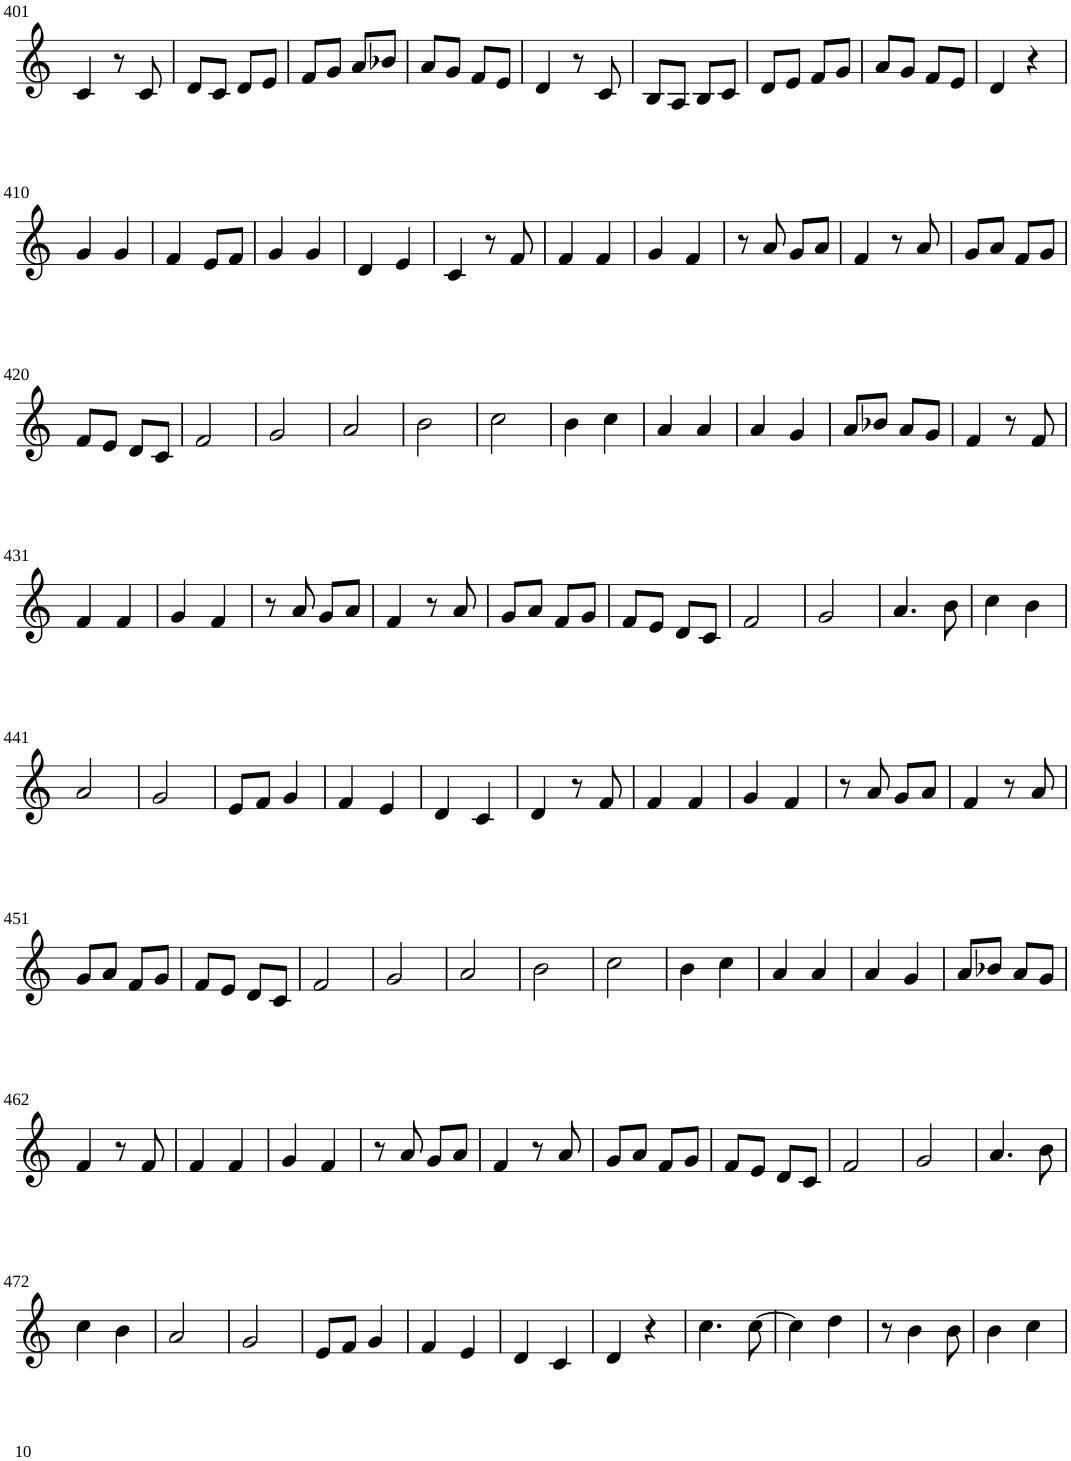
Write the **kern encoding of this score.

**kern
*part1
*staff1
*I"Violin
!!LO:PB:g=z
*clefG2
*k[]
*M2/4
=401
4c/
8r
8c/
=402
8d/L
8c/J
8d/L
8e/J
=403
8f/L
8g/J
8a/L
8b-X/J
=404
8a/L
8g/J
8f/L
8e/J
=405
4d/
8r
8c/
=406
8B/L
8A/J
8B/L
8c/J
=407
8d/L
8e/J
8f/L
8g/J
=408
8a/L
8g/J
8f/L
8e/J
=409
4d/
4r
!!LO:LB:g=z
=410
4g/
4g/
=411
4f/
8e/L
8f/J
=412
4g/
4g/
=413
4d/
4e/
=414
4c/
8r
8f/
=415
4f/
4f/
=416
4g/
4f/
=417
8r
8a/
8g/L
8a/J
=418
4f/
8r
8a/
=419
8g/L
8a/J
8f/L
8g/J
!!LO:LB:g=z
=420
8f/L
8e/J
8d/L
8c/J
=421
2f/
=422
2g/
=423
2a/
=424
2b\
=425
2cc\
=426
4b\
4cc\
=427
4a/
4a/
=428
4a/
4g/
=429
8a/L
8b-X/J
8a/L
8g/J
=430
4f/
8r
8f/
!!LO:LB:g=z
=431
4f/
4f/
=432
4g/
4f/
=433
8r
8a/
8g/L
8a/J
=434
4f/
8r
8a/
=435
8g/L
8a/J
8f/L
8g/J
=436
8f/L
8e/J
8d/L
8c/J
=437
2f/
=438
2g/
=439
4.a/
8b\
=440
4cc\
4b\
!!LO:LB:g=z
=441
2a/
=442
2g/
=443
8e/L
8f/J
4g/
=444
4f/
4e/
=445
4d/
4c/
=446
4d/
8r
8f/
=447
4f/
4f/
=448
4g/
4f/
=449
8r
8a/
8g/L
8a/J
=450
4f/
8r
8a/
!!LO:LB:g=z
=451
8g/L
8a/J
8f/L
8g/J
=452
8f/L
8e/J
8d/L
8c/J
=453
2f/
=454
2g/
=455
2a/
=456
2b\
=457
2cc\
=458
4b\
4cc\
=459
4a/
4a/
=460
4a/
4g/
=461
8a/L
8b-X/J
8a/L
8g/J
!!LO:LB:g=z
=462
4f/
8r
8f/
=463
4f/
4f/
=464
4g/
4f/
=465
8r
8a/
8g/L
8a/J
=466
4f/
8r
8a/
=467
8g/L
8a/J
8f/L
8g/J
=468
8f/L
8e/J
8d/L
8c/J
=469
2f/
=470
2g/
=471
4.a/
8b\
!!LO:LB:g=z
=472
4cc\
4b\
=473
2a/
=474
2g/
=475
8e/L
8f/J
4g/
=476
4f/
4e/
=477
4d/
4c/
=478
4d/
4r
=479
4.cc\
[8cc\
=480
4cc\]
4dd\
=481
8r
4b\
8b\
=482
4b\
4cc\
=
*-
